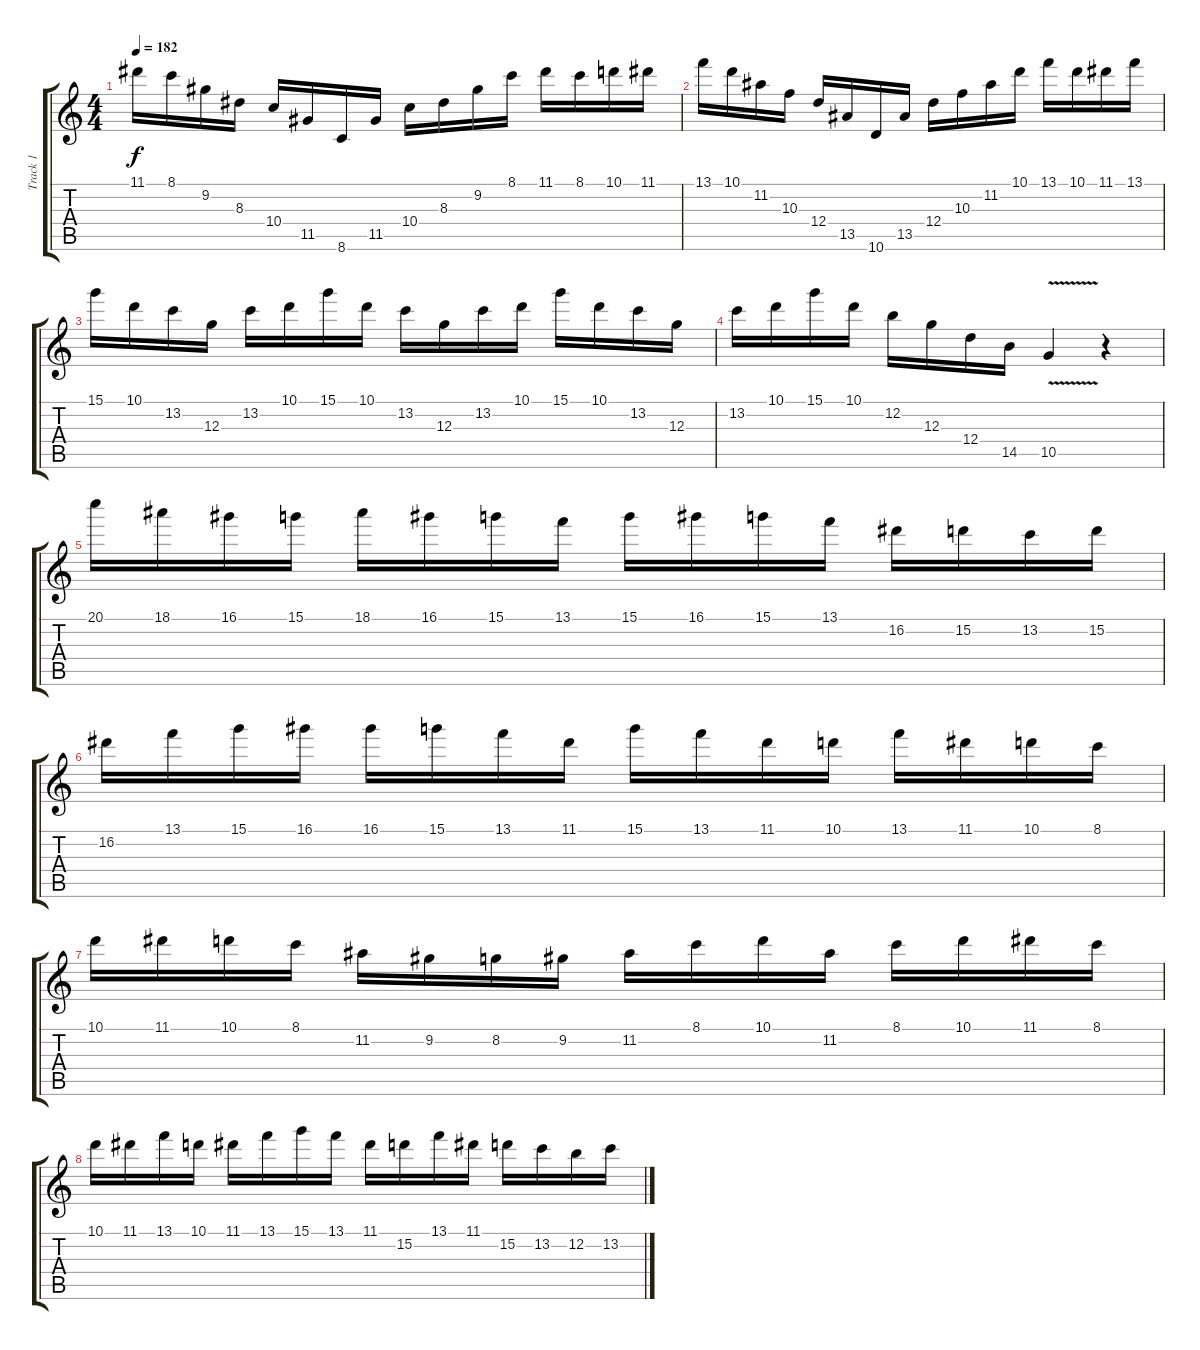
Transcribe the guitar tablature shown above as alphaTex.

\track ("Track 1" "Track 1") {instrument overdrivenguitar}
\staff {score tabs}
\tuning (E4 B3 G3 D3 A2 E2) {hide}
\ts (4 4)
\tempo 182
\clef g2
\ks c
11.1.16{dy f} 8.1.16 9.2.16 8.3.16 10.4.16 11.5.16 8.6.16 11.5.16 10.4.16 8.3.16 9.2.16 8.1.16 11.1.16 8.1.16 10.1.16 11.1.16 |
13.1.16 10.1.16 11.2.16 10.3.16 12.4.16 13.5.16 10.6.16 13.5.16 12.4.16 10.3.16 11.2.16 10.1.16 13.1.16 10.1.16 11.1.16 13.1.16 |
15.1.16 10.1.16 13.2.16 12.3.16 13.2.16 10.1.16 15.1.16 10.1.16 13.2.16 12.3.16 13.2.16 10.1.16 15.1.16 10.1.16 13.2.16 12.3.16 |
13.2.16 10.1.16 15.1.16 10.1.16 12.2.16 12.3.16 12.4.16 14.5.16 10.5{v}.4 r.4 |
20.1.16 18.1.16 16.1.16 15.1.16 18.1.16 16.1.16 15.1.16 13.1.16 15.1.16 16.1.16 15.1.16 13.1.16 16.2.16 15.2.16 13.2.16 15.2.16 |
16.2.16 13.1.16 15.1.16 16.1.16 16.1.16 15.1.16 13.1.16 11.1.16 15.1.16 13.1.16 11.1.16 10.1.16 13.1.16 11.1.16 10.1.16 8.1.16 |
10.1.16 11.1.16 10.1.16 8.1.16 11.2.16 9.2.16 8.2.16 9.2.16 11.2.16 8.1.16 10.1.16 11.2.16 8.1.16 10.1.16 11.1.16 8.1.16 |
10.1.16 11.1.16 13.1.16 10.1.16 11.1.16 13.1.16 15.1.16 13.1.16 11.1.16 15.2.16 13.1.16 11.1.16 15.2.16 13.2.16 12.2.16 13.2.16
